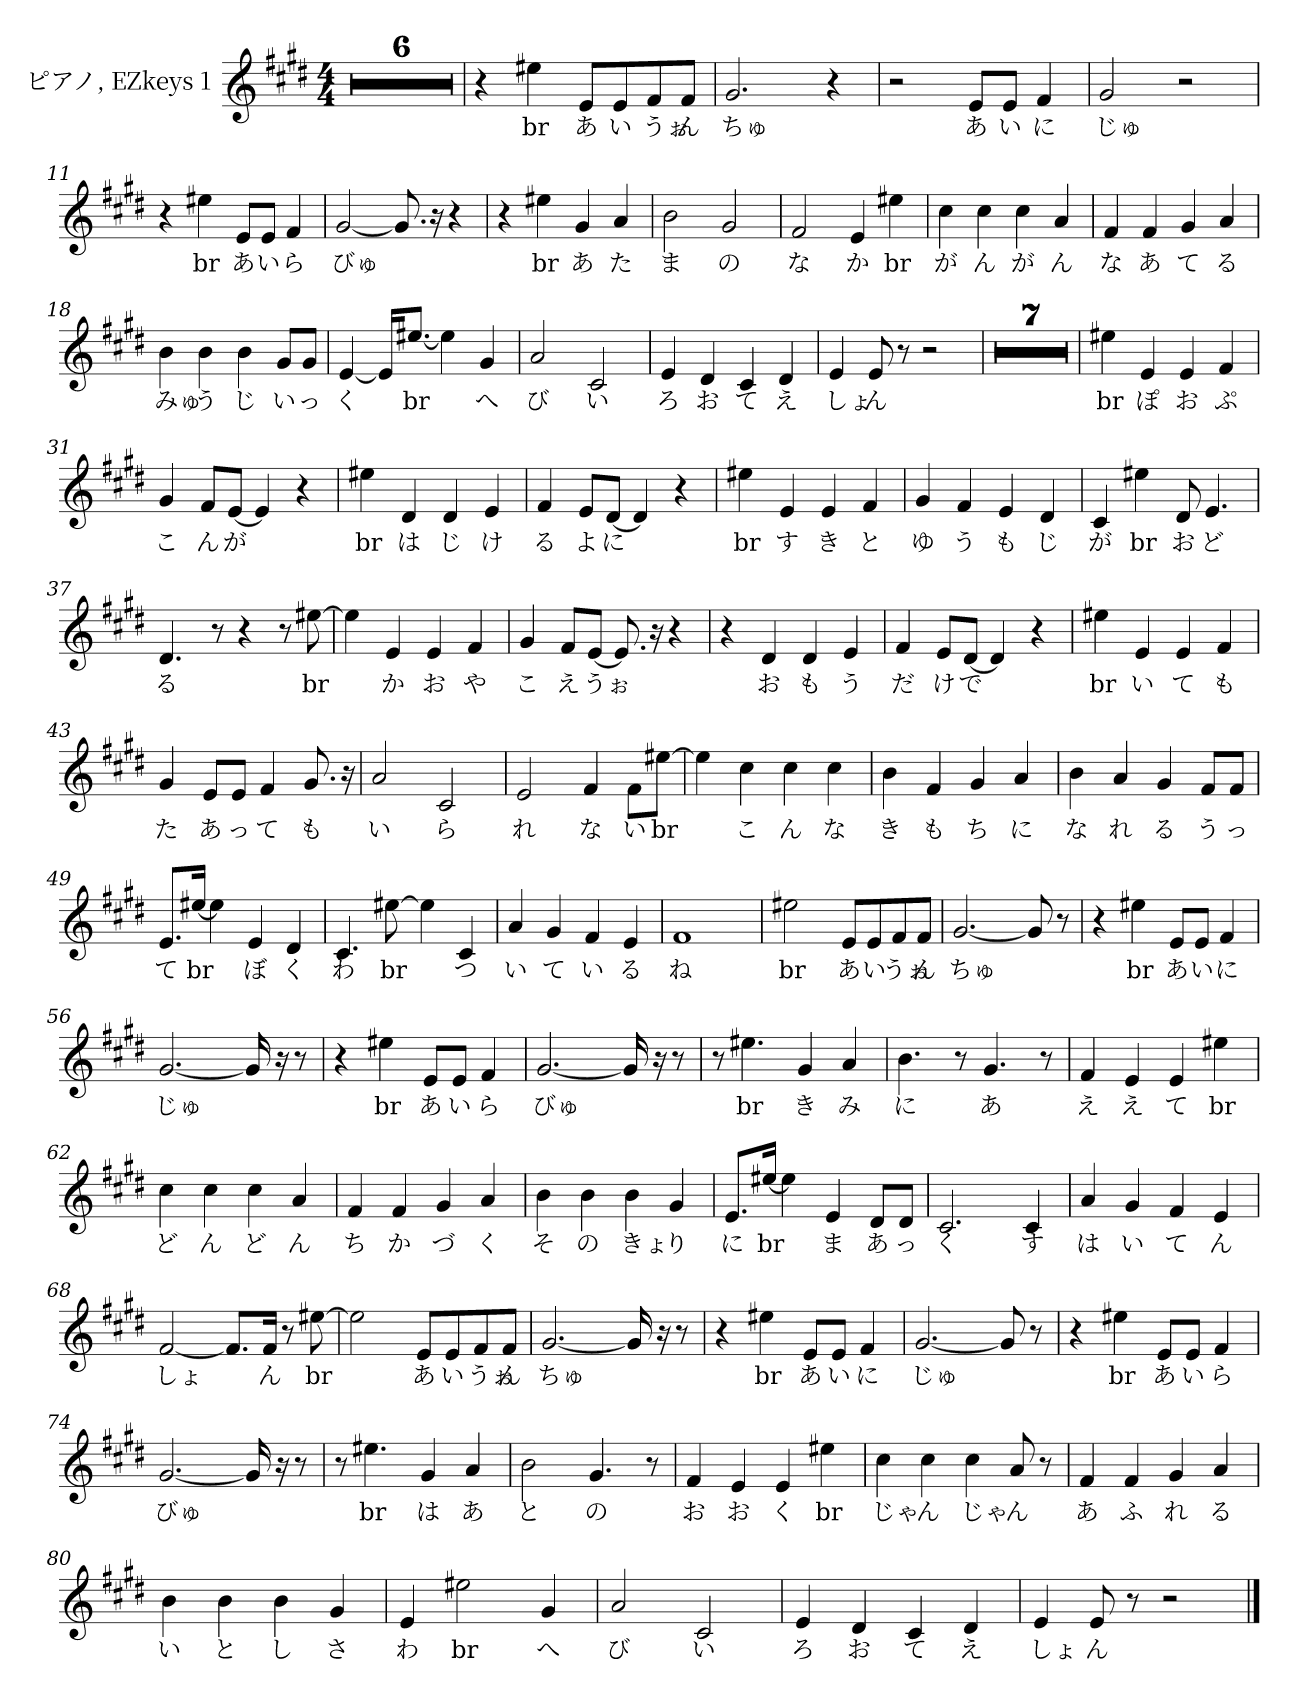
**kern	**text
*part1	*part1
*staff1	*staff1
*I"ピアノ, EZkeys 1	*
*clefG2	*
*k[f#c#g#d#]	*
*M4/4	*
*MM178	*
=1	=1
1r	.
=2	=2
1r	.
=3	=3
1r	.
=4	=4
1r	.
=5	=5
1r	.
=6	=6
1r	.
=7	=7
4r	.
!	!LO:LY:b
4ee#X\	br
!	!LO:LY:b
8e/L	あ
!	!LO:LY:b
8e/	い
!	!LO:LY:b
8f#/	うぉ
!	!LO:LY:b
8f#/J	ん
=8	=8
!	!LO:LY:b
2.g#/	ちゅ
4r	.
=9	=9
2r	.
!	!LO:LY:b
8e/L	あ
!	!LO:LY:b
8e/J	い
!	!LO:LY:b
4f#/	に
=10	=10
!	!LO:LY:b
2g#/	じゅ
2r	.
!!LO:LB:g=z
=11	=11
4r	.
!	!LO:LY:b
4ee#X\	br
!	!LO:LY:b
8e/L	あ
!	!LO:LY:b
8e/J	い
!	!LO:LY:b
4f#/	ら
=12	=12
!	!LO:LY:b
[2g#/	びゅ
8.g#/]	.
16r	.
4r	.
=13	=13
4r	.
!	!LO:LY:b
4ee#X\	br
!	!LO:LY:b
4g#/	あ
!	!LO:LY:b
4a/	た
=14	=14
!	!LO:LY:b
2b\	ま
!	!LO:LY:b
2g#/	の
=15	=15
!	!LO:LY:b
2f#/	な
!	!LO:LY:b
4e/	か
!	!LO:LY:b
4ee#X\	br
=16	=16
!	!LO:LY:b
4cc#\	が
!	!LO:LY:b
4cc#\	ん
!	!LO:LY:b
4cc#\	が
!	!LO:LY:b
4a/	ん
=17	=17
!	!LO:LY:b
4f#/	な
!	!LO:LY:b
4f#/	あ
!	!LO:LY:b
4g#/	て
!	!LO:LY:b
4a/	る
!!LO:LB:g=z
=18	=18
!	!LO:LY:b
4b\	みゅ
!	!LO:LY:b
4b\	う
!	!LO:LY:b
4b\	じ
!	!LO:LY:b
8g#/L	い
!	!LO:LY:b
8g#/J	っ
=19	=19
!	!LO:LY:b
[4e/	く
16e/KL]	.
!	!LO:LY:b
[8.ee#X/J	br
4ee#\]	.
!	!LO:LY:b
4g#/	へ
=20	=20
!	!LO:LY:b
2a/	び
!	!LO:LY:b
2c#/	い
=21	=21
!	!LO:LY:b
4e/	ろ
!	!LO:LY:b
4d#/	お
!	!LO:LY:b
4c#/	て
!	!LO:LY:b
4d#/	え
=22	=22
!	!LO:LY:b
4e/	しょ
!	!LO:LY:b
8e/	ん
8r	.
2r	.
=23	=23
1r	.
=24	=24
1r	.
=25	=25
1r	.
=26	=26
1r	.
=27	=27
1r	.
!!LO:LB:g=z
=28	=28
1r	.
=29	=29
1r	.
=30	=30
!	!LO:LY:b
4ee#X\	br
!	!LO:LY:b
4e/	ぽ
!	!LO:LY:b
4e/	お
!	!LO:LY:b
4f#/	ぷ
=31	=31
!	!LO:LY:b
4g#/	こ
!	!LO:LY:b
8f#/L	ん
!	!LO:LY:b
[8e/J	が
4e/]	.
4r	.
=32	=32
!	!LO:LY:b
4ee#X\	br
!	!LO:LY:b
4d#/	は
!	!LO:LY:b
4d#/	じ
!	!LO:LY:b
4e/	け
=33	=33
!	!LO:LY:b
4f#/	る
!	!LO:LY:b
8e/L	よ
!	!LO:LY:b
[8d#/J	に
4d#/]	.
4r	.
=34	=34
!	!LO:LY:b
4ee#X\	br
!	!LO:LY:b
4e/	す
!	!LO:LY:b
4e/	き
!	!LO:LY:b
4f#/	と
=35	=35
!	!LO:LY:b
4g#/	ゆ
!	!LO:LY:b
4f#/	う
!	!LO:LY:b
4e/	も
!	!LO:LY:b
4d#/	じ
!!LO:LB:g=z
=36	=36
!	!LO:LY:b
4c#/	が
!	!LO:LY:b
4ee#X\	br
!	!LO:LY:b
8d#/	お
!	!LO:LY:b
4.e/	ど
=37	=37
!	!LO:LY:b
4.d#/	る
8r	.
4r	.
8r	.
!	!LO:LY:b
[8ee#X\	br
=38	=38
4ee#\]	.
!	!LO:LY:b
4e/	か
!	!LO:LY:b
4e/	お
!	!LO:LY:b
4f#/	や
=39	=39
!	!LO:LY:b
4g#/	こ
!	!LO:LY:b
8f#/L	え
!	!LO:LY:b
[8e/J	うぉ
8.e/]	.
16r	.
4r	.
=40	=40
4r	.
!	!LO:LY:b
4d#/	お
!	!LO:LY:b
4d#/	も
!	!LO:LY:b
4e/	う
=41	=41
!	!LO:LY:b
4f#/	だ
!	!LO:LY:b
8e/L	け
!	!LO:LY:b
[8d#/J	で
4d#/]	.
4r	.
!!LO:LB:g=z
=42	=42
!	!LO:LY:b
4ee#X\	br
!	!LO:LY:b
4e/	い
!	!LO:LY:b
4e/	て
!	!LO:LY:b
4f#/	も
=43	=43
!	!LO:LY:b
4g#/	た
!	!LO:LY:b
8e/L	あ
!	!LO:LY:b
8e/J	っ
!	!LO:LY:b
4f#/	て
!	!LO:LY:b
8.g#/	も
16r	.
=44	=44
!	!LO:LY:b
2a/	い
!	!LO:LY:b
2c#/	ら
=45	=45
!	!LO:LY:b
2e/	れ
!	!LO:LY:b
4f#/	な
!	!LO:LY:b
8f#\L	い
!	!LO:LY:b
[8ee#X\J	br
=46	=46
4ee#\]	.
!	!LO:LY:b
4cc#\	こ
!	!LO:LY:b
4cc#\	ん
!	!LO:LY:b
4cc#\	な
=47	=47
!	!LO:LY:b
4b\	き
!	!LO:LY:b
4f#/	も
!	!LO:LY:b
4g#/	ち
!	!LO:LY:b
4a/	に
=48	=48
!	!LO:LY:b
4b\	な
!	!LO:LY:b
4a/	れ
!	!LO:LY:b
4g#/	る
!	!LO:LY:b
8f#/L	う
!	!LO:LY:b
8f#/J	っ
!!LO:LB:g=z
=49	=49
!	!LO:LY:b
8.e/L	て
!	!LO:LY:b
[16ee#X/Jk	br
4ee#\]	.
!	!LO:LY:b
4e/	ぼ
!	!LO:LY:b
4d#/	く
=50	=50
!	!LO:LY:b
4.c#/	わ
!	!LO:LY:b
[8ee#X\	br
4ee#\]	.
!	!LO:LY:b
4c#/	つ
=51	=51
!	!LO:LY:b
4a/	い
!	!LO:LY:b
4g#/	て
!	!LO:LY:b
4f#/	い
!	!LO:LY:b
4e/	る
=52	=52
!	!LO:LY:b
1f#	ね
=53	=53
!	!LO:LY:b
2ee#X\	br
!	!LO:LY:b
8e/L	あ
!	!LO:LY:b
8e/	い
!	!LO:LY:b
8f#/	うぉ
!	!LO:LY:b
8f#/J	ん
=54	=54
!	!LO:LY:b
[2.g#/	ちゅ
8g#/]	.
8r	.
=55	=55
4r	.
!	!LO:LY:b
4ee#X\	br
!	!LO:LY:b
8e/L	あ
!	!LO:LY:b
8e/J	い
!	!LO:LY:b
4f#/	に
!!LO:LB:g=z
=56	=56
!	!LO:LY:b
[2.g#/	じゅ
16g#/]	.
16r	.
8r	.
=57	=57
4r	.
!	!LO:LY:b
4ee#X\	br
!	!LO:LY:b
8e/L	あ
!	!LO:LY:b
8e/J	い
!	!LO:LY:b
4f#/	ら
=58	=58
!	!LO:LY:b
[2.g#/	びゅ
16g#/]	.
16r	.
8r	.
=59	=59
8r	.
!	!LO:LY:b
4.ee#X\	br
!	!LO:LY:b
4g#/	き
!	!LO:LY:b
4a/	み
=60	=60
!	!LO:LY:b
4.b\	に
8r	.
!	!LO:LY:b
4.g#/	あ
8r	.
=61	=61
!	!LO:LY:b
4f#/	え
!	!LO:LY:b
4e/	え
!	!LO:LY:b
4e/	て
!	!LO:LY:b
4ee#X\	br
!!LO:LB:g=z
=62	=62
!	!LO:LY:b
4cc#\	ど
!	!LO:LY:b
4cc#\	ん
!	!LO:LY:b
4cc#\	ど
!	!LO:LY:b
4a/	ん
=63	=63
!	!LO:LY:b
4f#/	ち
!	!LO:LY:b
4f#/	か
!	!LO:LY:b
4g#/	づ
!	!LO:LY:b
4a/	く
=64	=64
!	!LO:LY:b
4b\	そ
!	!LO:LY:b
4b\	の
!	!LO:LY:b
4b\	きょ
!	!LO:LY:b
4g#/	り
=65	=65
!	!LO:LY:b
8.e/L	に
!	!LO:LY:b
[16ee#X/Jk	br
4ee#\]	.
!	!LO:LY:b
4e/	ま
!	!LO:LY:b
8d#/L	あ
!	!LO:LY:b
8d#/J	っ
=66	=66
!	!LO:LY:b
2.c#/	く
!	!LO:LY:b
4c#/	す
=67	=67
!	!LO:LY:b
4a/	は
!	!LO:LY:b
4g#/	い
!	!LO:LY:b
4f#/	て
!	!LO:LY:b
4e/	ん
=68	=68
!	!LO:LY:b
[2f#/	しょ
8.f#/L]	.
!	!LO:LY:b
16f#/Jk	ん
8r	.
!	!LO:LY:b
[8ee#X\	br
!!LO:LB:g=z
=69	=69
2ee#\]	.
!	!LO:LY:b
8e/L	あ
!	!LO:LY:b
8e/	い
!	!LO:LY:b
8f#/	うぉ
!	!LO:LY:b
8f#/J	ん
=70	=70
!	!LO:LY:b
[2.g#/	ちゅ
16g#/]	.
16r	.
8r	.
=71	=71
4r	.
!	!LO:LY:b
4ee#X\	br
!	!LO:LY:b
8e/L	あ
!	!LO:LY:b
8e/J	い
!	!LO:LY:b
4f#/	に
=72	=72
!	!LO:LY:b
[2.g#/	じゅ
8g#/]	.
8r	.
=73	=73
4r	.
!	!LO:LY:b
4ee#X\	br
!	!LO:LY:b
8e/L	あ
!	!LO:LY:b
8e/J	い
!	!LO:LY:b
4f#/	ら
=74	=74
!	!LO:LY:b
[2.g#/	びゅ
16g#/]	.
16r	.
8r	.
!!LO:LB:g=z
=75	=75
8r	.
!	!LO:LY:b
4.ee#X\	br
!	!LO:LY:b
4g#/	は
!	!LO:LY:b
4a/	あ
=76	=76
!	!LO:LY:b
2b\	と
!	!LO:LY:b
4.g#/	の
8r	.
=77	=77
!	!LO:LY:b
4f#/	お
!	!LO:LY:b
4e/	お
!	!LO:LY:b
4e/	く
!	!LO:LY:b
4ee#X\	br
=78	=78
!	!LO:LY:b
4cc#\	じゃ
!	!LO:LY:b
4cc#\	ん
!	!LO:LY:b
4cc#\	じゃ
!	!LO:LY:b
8a/	ん
8r	.
=79	=79
!	!LO:LY:b
4f#/	あ
!	!LO:LY:b
4f#/	ふ
!	!LO:LY:b
4g#/	れ
!	!LO:LY:b
4a/	る
=80	=80
!	!LO:LY:b
4b\	い
!	!LO:LY:b
4b\	と
!	!LO:LY:b
4b\	し
!	!LO:LY:b
4g#/	さ
=81	=81
!	!LO:LY:b
4e/	わ
!	!LO:LY:b
2ee#X\	br
!	!LO:LY:b
4g#/	へ
!!LO:PB:g=z
=82	=82
!	!LO:LY:b
2a/	び
!	!LO:LY:b
2c#/	い
=83	=83
!	!LO:LY:b
4e/	ろ
!	!LO:LY:b
4d#/	お
!	!LO:LY:b
4c#/	て
!	!LO:LY:b
4d#/	え
=84	=84
!	!LO:LY:b
4e/	しょ
!	!LO:LY:b
8e/	ん
8r	.
2r	.
==	==
*-	*-
